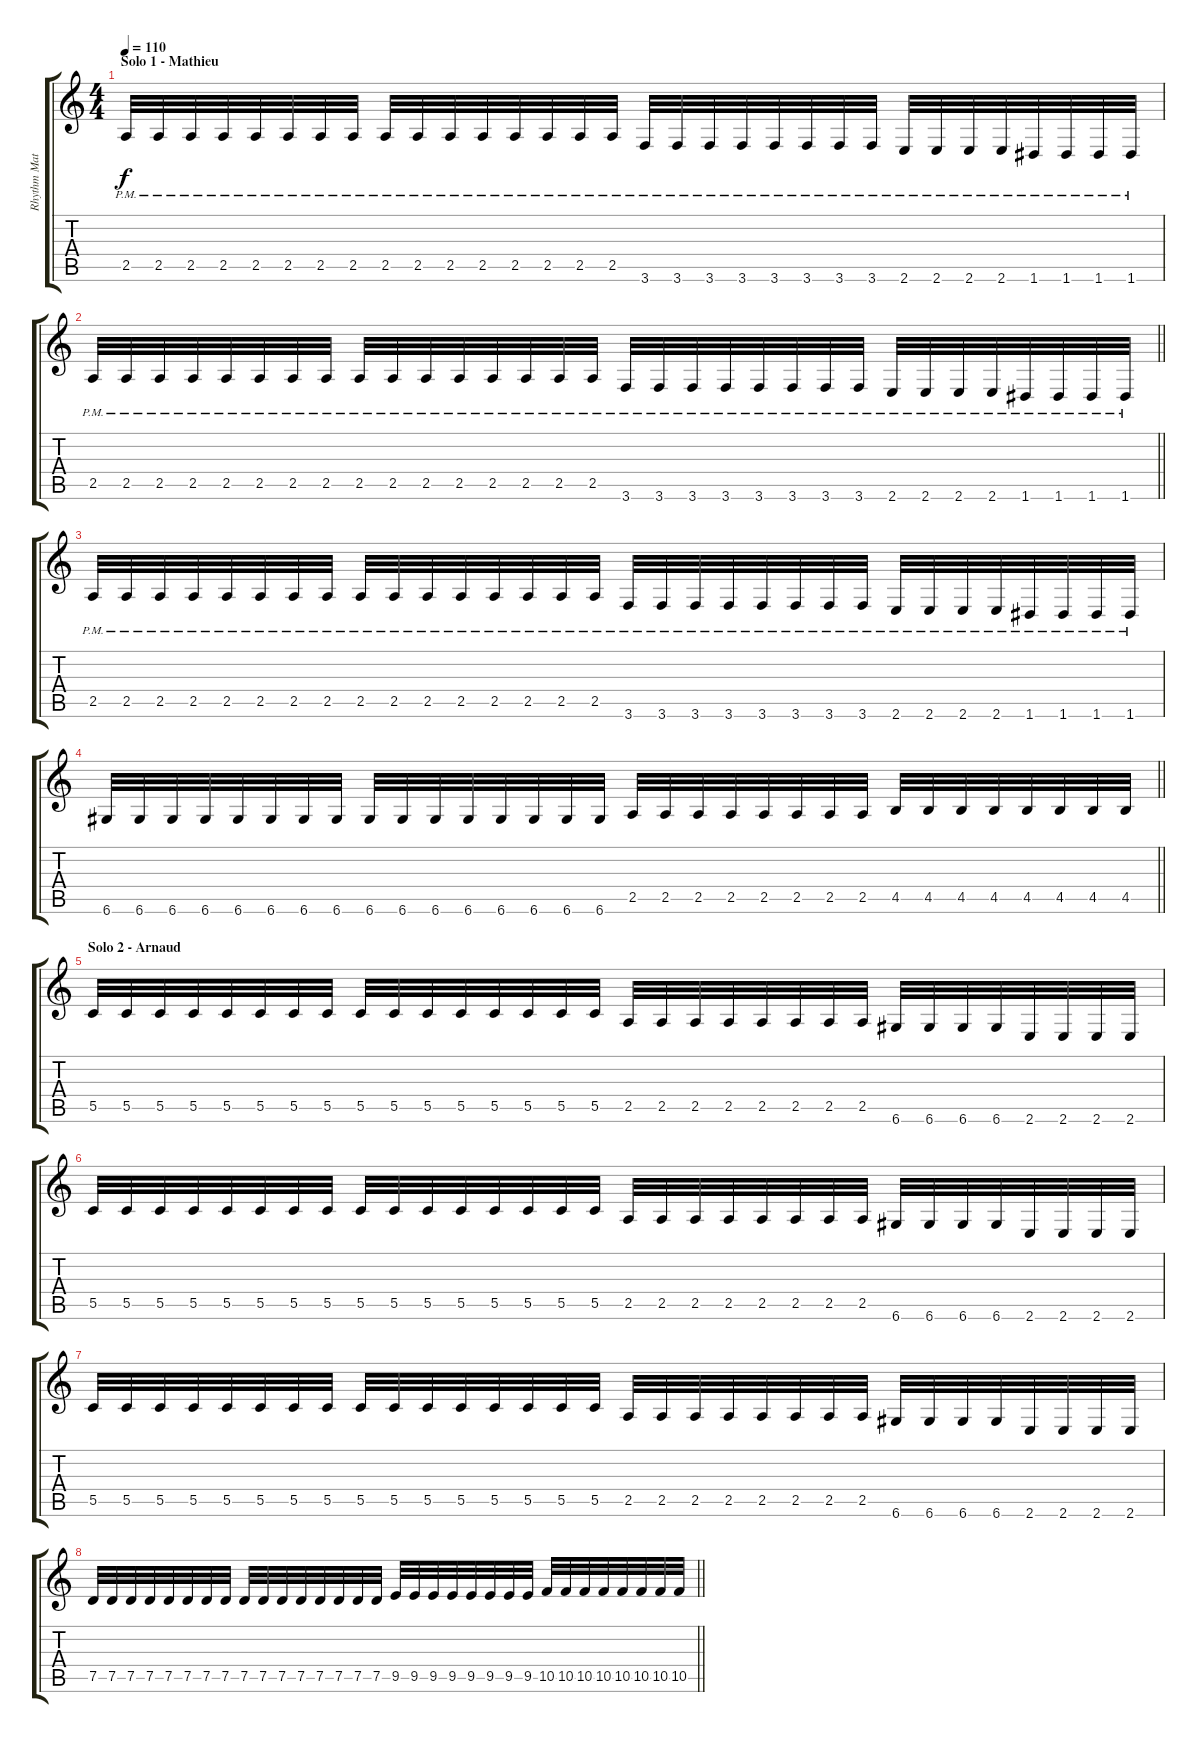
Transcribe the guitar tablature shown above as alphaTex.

\track ("Rhythm Mathieu Pascal" "Rhythm Mat") {instrument distortionguitar}
\staff {score tabs}
\tuning (D4 A3 F3 C3 G2 D2) {hide}
\ts (4 4)
\section ("" "Solo 1 - Mathieu")
\tempo 110
\clef g2
\ks c
2.5{pm}.32{dy f} 2.5{pm}.32 2.5{pm}.32 2.5{pm}.32 2.5{pm}.32 2.5{pm}.32 2.5{pm}.32 2.5{pm}.32 2.5{pm}.32 2.5{pm}.32 2.5{pm}.32 2.5{pm}.32 2.5{pm}.32 2.5{pm}.32 2.5{pm}.32 2.5{pm}.32 3.6{pm}.32 3.6{pm}.32 3.6{pm}.32 3.6{pm}.32 3.6{pm}.32 3.6{pm}.32 3.6{pm}.32 3.6{pm}.32 2.6{pm}.32 2.6{pm}.32 2.6{pm}.32 2.6{pm}.32 1.6{pm}.32 1.6{pm}.32 1.6{pm}.32 1.6{pm}.32 |
\barLineRight lightlight
2.5{pm}.32 2.5{pm}.32 2.5{pm}.32 2.5{pm}.32 2.5{pm}.32 2.5{pm}.32 2.5{pm}.32 2.5{pm}.32 2.5{pm}.32 2.5{pm}.32 2.5{pm}.32 2.5{pm}.32 2.5{pm}.32 2.5{pm}.32 2.5{pm}.32 2.5{pm}.32 3.6{pm}.32 3.6{pm}.32 3.6{pm}.32 3.6{pm}.32 3.6{pm}.32 3.6{pm}.32 3.6{pm}.32 3.6{pm}.32 2.6{pm}.32 2.6{pm}.32 2.6{pm}.32 2.6{pm}.32 1.6{pm}.32 1.6{pm}.32 1.6{pm}.32 1.6{pm}.32 |
2.5{pm}.32 2.5{pm}.32 2.5{pm}.32 2.5{pm}.32 2.5{pm}.32 2.5{pm}.32 2.5{pm}.32 2.5{pm}.32 2.5{pm}.32 2.5{pm}.32 2.5{pm}.32 2.5{pm}.32 2.5{pm}.32 2.5{pm}.32 2.5{pm}.32 2.5{pm}.32 3.6{pm}.32 3.6{pm}.32 3.6{pm}.32 3.6{pm}.32 3.6{pm}.32 3.6{pm}.32 3.6{pm}.32 3.6{pm}.32 2.6{pm}.32 2.6{pm}.32 2.6{pm}.32 2.6{pm}.32 1.6{pm}.32 1.6{pm}.32 1.6{pm}.32 1.6{pm}.32 |
\barLineRight lightlight
6.6.32 6.6.32 6.6.32 6.6.32 6.6.32 6.6.32 6.6.32 6.6.32 6.6.32 6.6.32 6.6.32 6.6.32 6.6.32 6.6.32 6.6.32 6.6.32 2.5.32 2.5.32 2.5.32 2.5.32 2.5.32 2.5.32 2.5.32 2.5.32 4.5.32 4.5.32 4.5.32 4.5.32 4.5.32 4.5.32 4.5.32 4.5.32 |
\section ("" "Solo 2 - Arnaud")
5.5.32 5.5.32 5.5.32 5.5.32 5.5.32 5.5.32 5.5.32 5.5.32 5.5.32 5.5.32 5.5.32 5.5.32 5.5.32 5.5.32 5.5.32 5.5.32 2.5.32 2.5.32 2.5.32 2.5.32 2.5.32 2.5.32 2.5.32 2.5.32 6.6.32 6.6.32 6.6.32 6.6.32 2.6.32 2.6.32 2.6.32 2.6.32 |
5.5.32 5.5.32 5.5.32 5.5.32 5.5.32 5.5.32 5.5.32 5.5.32 5.5.32 5.5.32 5.5.32 5.5.32 5.5.32 5.5.32 5.5.32 5.5.32 2.5.32 2.5.32 2.5.32 2.5.32 2.5.32 2.5.32 2.5.32 2.5.32 6.6.32 6.6.32 6.6.32 6.6.32 2.6.32 2.6.32 2.6.32 2.6.32 |
5.5.32 5.5.32 5.5.32 5.5.32 5.5.32 5.5.32 5.5.32 5.5.32 5.5.32 5.5.32 5.5.32 5.5.32 5.5.32 5.5.32 5.5.32 5.5.32 2.5.32 2.5.32 2.5.32 2.5.32 2.5.32 2.5.32 2.5.32 2.5.32 6.6.32 6.6.32 6.6.32 6.6.32 2.6.32 2.6.32 2.6.32 2.6.32 |
\barLineRight lightlight
7.5.32 7.5.32 7.5.32 7.5.32 7.5.32 7.5.32 7.5.32 7.5.32 7.5.32 7.5.32 7.5.32 7.5.32 7.5.32 7.5.32 7.5.32 7.5.32 9.5.32 9.5.32 9.5.32 9.5.32 9.5.32 9.5.32 9.5.32 9.5.32 10.5.32 10.5.32 10.5.32 10.5.32 10.5.32 10.5.32 10.5.32 10.5.32
